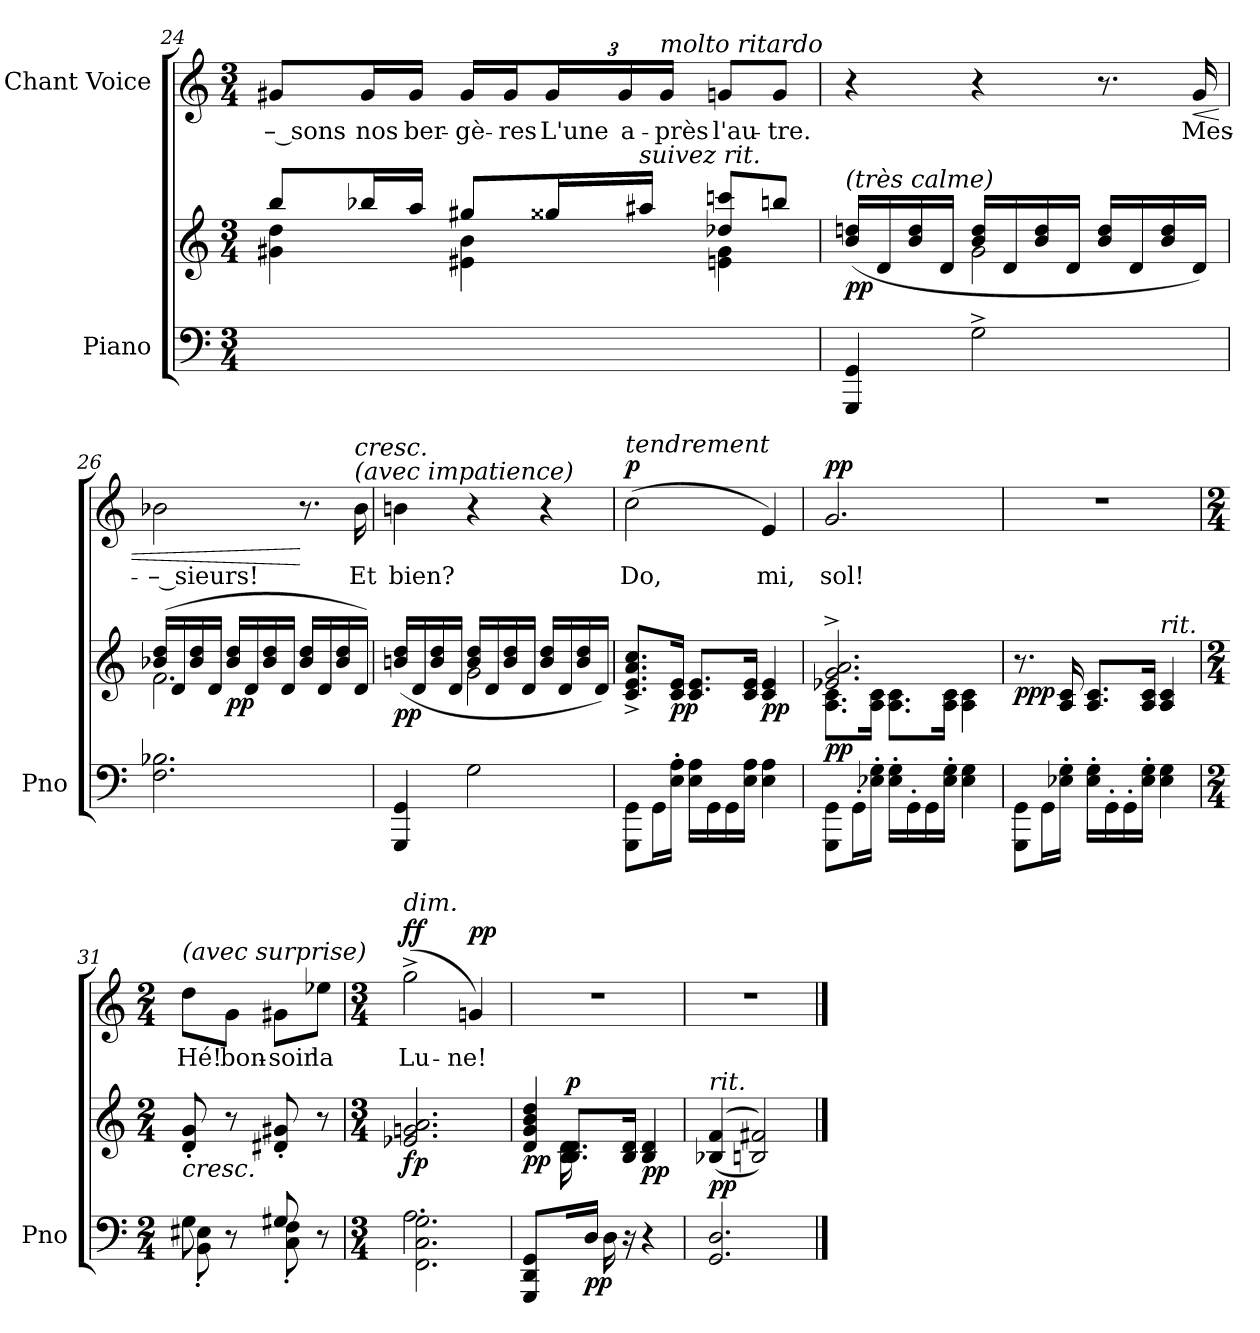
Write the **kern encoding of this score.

**kern	**kern	**dynam	**kern	**text	**dynam
*part2	*part2	*part2	*part1	*part1	*part1
*staff3	*staff2	*staff2/3	*staff1	*staff1	*staff1
*I"Piano	*	*	*I"Chant Voice	*	*
*I'Pno	*	*	*	*	*
*clefF4	*clefG2	*	*clefG2	*	*
*k[]	*k[]	*	*k[]	*	*
*M3/4	*M3/4	*	*M3/4	*	*
=24	=24	=24	=24	=24	=24
*	*^	*	*	*	*
2.ryy	8bb/L	4g#X\ 4dd\	.	8g#X/L	-– sons	.
.	16bb-X/L	.	.	16g#/L	nos	.
.	16aa/JJ	.	.	16g#/JJ	ber-	.
.	8gg#X/L	4e#X\ 4b\	.	16g#/LL	-gè-	.
.	.	.	.	16g#/J	-res	.
.	16gg##X/L	.	.	24g#/L	L'une	.
.	.	.	.	24g#/	a-	.
!	!LO:TX:i:t=suivez rit.	!	!	!	!	!
.	16aa#X/JJ	.	.	.	.	.
!	!	!	!	!LO:TX:i:t=molto ritardo	!	!
.	.	.	.	24g#/JJ	-près	.
.	8dd-X/ 8cccn/L	4en\ 4g#\	.	8gn/L	l'au-	.
.	8bbn/J	.	.	8g/J	-tre.	.
=25	=25	=25	=25	=25	=25	=25
!	!LO:TX:i:t=(très calme)	!	!	!	!	!
!	!	!	!LO:DY:b	!	!	!
4GGG/ 4GG/	(16b/ 16ddn/LL	4ryy	pp	4r	.	.
.	16d/	.	.	.	.	.
.	16b/ 16dd/	.	.	.	.	.
.	16d/JJ	.	.	.	.	.
2G^<\	16b/ 16dd/LL	2g\	.	4r	.	.
.	16d/	.	.	.	.	.
.	16b/ 16dd/	.	.	.	.	.
.	16d/JJ	.	.	.	.	.
.	16b/ 16dd/LL	.	.	8.r	.	.
.	16d/	.	.	.	.	.
.	16b/ 16dd/	.	.	.	.	.
!	!	!	!	!	!	!LO:HP:b
.	16d/JJ)	.	.	16g/	Mes-	<
=26	=26	=26	=26	=26	=26	=26
2.F\ 2.B-X\	(16b-X/ 16dd/LL	2.f\	.	2b-X\	-– sieurs!	.
.	16d/	.	.	.	.	.
.	16b-/ 16dd/	.	.	.	.	.
.	16d/JJ	.	.	.	.	.
!	!	!	!LO:DY:b	!	!	!
.	16b-/ 16dd/LL	.	pp	.	.	.
.	16d/	.	.	.	.	.
.	16b-/ 16dd/	.	.	.	.	.
.	16d/JJ	.	.	.	.	.
.	16b-/ 16dd/LL	.	.	8.r	.	[
.	16d/	.	.	.	.	.
.	16b-/ 16dd/	.	.	.	.	.
!	!	!	!	!LO:TX:i:t=(avec impatience)	!	!
!	!	!	!	!LO:TX:a:i:t=cresc.	!	!
.	16d/JJ)	.	.	16b-\	Et	.
=27	=27	=27	=27	=27	=27	=27
!	!	!	!LO:DY:b	!	!	!
4GGG/ 4GG/	(16bn/ 16dd/LL	4ryy	pp	4bn\	bien?	.
.	16d/	.	.	.	.	.
.	16b/ 16dd/	.	.	.	.	.
.	16d/JJ	.	.	.	.	.
2G\	16b/ 16dd/LL	2g\	.	4r	.	.
.	16d/	.	.	.	.	.
.	16b/ 16dd/	.	.	.	.	.
.	16d/JJ	.	.	.	.	.
.	16b/ 16dd/LL	.	.	4r	.	.
.	16d/	.	.	.	.	.
.	16b/ 16dd/	.	.	.	.	.
.	16d/JJ)	.	.	.	.	.
*	*v	*v	*	*	*	*
=28	=28	=28	=28	=28	=28
!	!	!	!LO:TX:i:t=tendrement	!	!
!	!	!	!	!	!LO:DY:a
8GGG\ 8GG\L	8.c/^> 8.e/^> 8.a/^> 8.cc/^>L	.	(2cc\	Do,	p
16GG\L	.	.	.	.	.
!	!	!LO:DY:b	!	!	!
16E\' 16A\'JJ	16c/ 16e/Jk	pp	.	.	.
16E\ 16A\LL	8.c/ 8.e/L	.	.	.	.
16GG\	.	.	.	.	.
16GG\	.	.	.	.	.
16E\ 16A\JJ	16c/ 16e/Jk	.	.	.	.
!	!	!LO:DY:b	!	!	!
4E\ 4A\	4c/ 4e/	pp	4e/)	mi,	.
=29	=29	=29	=29	=29	=29
*	*^	*	*	*	*
!	!	!	!LO:DY:b	!	!	!LO:DY:a
8GGG\ 8GG\L	2.e-X/^> 2.g/^> 2.a/^>	8.A\ 8.c\L	pp	2.g/	sol!	pp
16GG'\L	.	.	.	.	.	.
16E-X\' 16G\'JJ	.	16A\ 16c\Jk	.	.	.	.
16E-\' 16G\'LL	.	8.A\ 8.c\L	.	.	.	.
16GG'\	.	.	.	.	.	.
16GG\	.	.	.	.	.	.
16E-\' 16G\'JJ	.	16A\ 16c\Jk	.	.	.	.
4E-\ 4G\	.	4A\ 4c\	.	.	.	.
=30	=30	=30	=30	=30	=30	=30
!	!	!	!LO:DY:b	!	!	!
*	*v	*v	*	*	*	*
8GGG\ 8GG\L	8.r	ppp	2.r	.	.
16GG\L	.	.	.	.	.
16E-X\' 16G\'JJ	16A/ 16c/	.	.	.	.
16E-\' 16G\'LL	8.A/ 8.c/L	.	.	.	.
16GG'\	.	.	.	.	.
16GG'\	.	.	.	.	.
16E-\' 16G\'JJ	16A/ 16c/Jk	.	.	.	.
!	!LO:TX:i:t=rit.	!	!	!	!
4E-\ 4G\	4A/ 4c/	.	.	.	.
=31	=31	=31	=31	=31	=31
*M2/4	*M2/4	*	*M2/4	*	*
*^	*	*	*	*	*
!	!	!	!	!LO:TX:i:t=(avec surprise)	!	!
!	!	!LO:TX:b:i:t=cresc.	!	!	!	!
8G\	8BB\' 8E#X\'	8d/' 8g/'	.	8dd\L	Hé!	.
8ryy	8r	8r	.	8g\J	bon-	.
8G#X/	8C\' 8F\'	8d#X/' 8g#X/'	.	8g#X\L	-soir	.
8ryy	8r	8r	.	8ee-X\J	la	.
=32	=32	=32	=32	=32	=32	=32
*M3/4	*	*M3/4	*	*M3/4	*	*
!	!	!	!	!LO:TX:a:i:t=dim.	!	!
!	!	!	!LO:DY:b	!	!	!LO:DY:a
2.A\	2.FF\ 2.C\ 2.G\	2.e-X/ 2.gn/ 2.a/	fp	(2gg^\	Lu-	ff
!	!	!	!	!	!	!LO:DY:a
.	.	.	.	4gni/)	-ne!	pp
*v	*v	*	*	*	*	*
=33	=33	=33	=33	=33	=33
*	*^	*	*	*	*
!	!	!	!LO:DY:b	!	!	!
4GGG/ 4DD/ 4GG/	4d/ 4g/ 4b/ 4dd/	4ryy	pp	2.r	.	.
!	!	!	!LO:DY:a	!	!	!
16ryy	8.B/ 8.d/L	16B\ 16d\LL	p	.	.	.
!	!	!	!LO:DY:b=2	!	!	!
16D\JJ	.	4..ryy	pp	.	.	.
16D\	.	.	.	.	.	.
16r	16B/ 16d/Jk	.	.	.	.	.
!	!	!	!LO:DY:b	!	!	!
4r	4B/ 4d/	.	pp	.	.	.
*	*v	*v	*	*	*	*
=34	=34	=34	=34	=34	=34
!	!LO:TX:i:t=rit.	!	!	!	!
!	!	!LO:DY:b	!	!	!
2.GG/ 2.D/	(>(4B-X/ 4f/	pp	2.r	.	.
.	2Bn/ 2f#X/))	.	.	.	.
==	==	==	==	==	==
*-	*-	*-	*-	*-	*-
